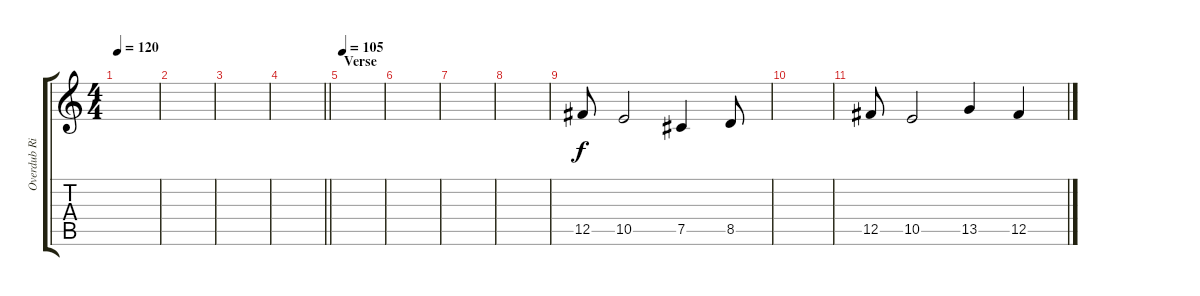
\track ("Overdub Right" "Overdub Ri") {instrument distortionguitar}
\staff {score tabs}
\tuning (Db4 Ab3 E3 B2 Gb2 B1) {hide}
\ts (4 4)
\tempo 120
\clef g2
\ks c
|
|
|
\barLineRight lightlight
|
\section ("" "Verse")
\tempo 105
|
|
|
|
12.5.8{volume 15} 10.5.2 7.5.4 8.5.8 |
|
12.5.8 10.5.2 13.5.4 12.5.4
